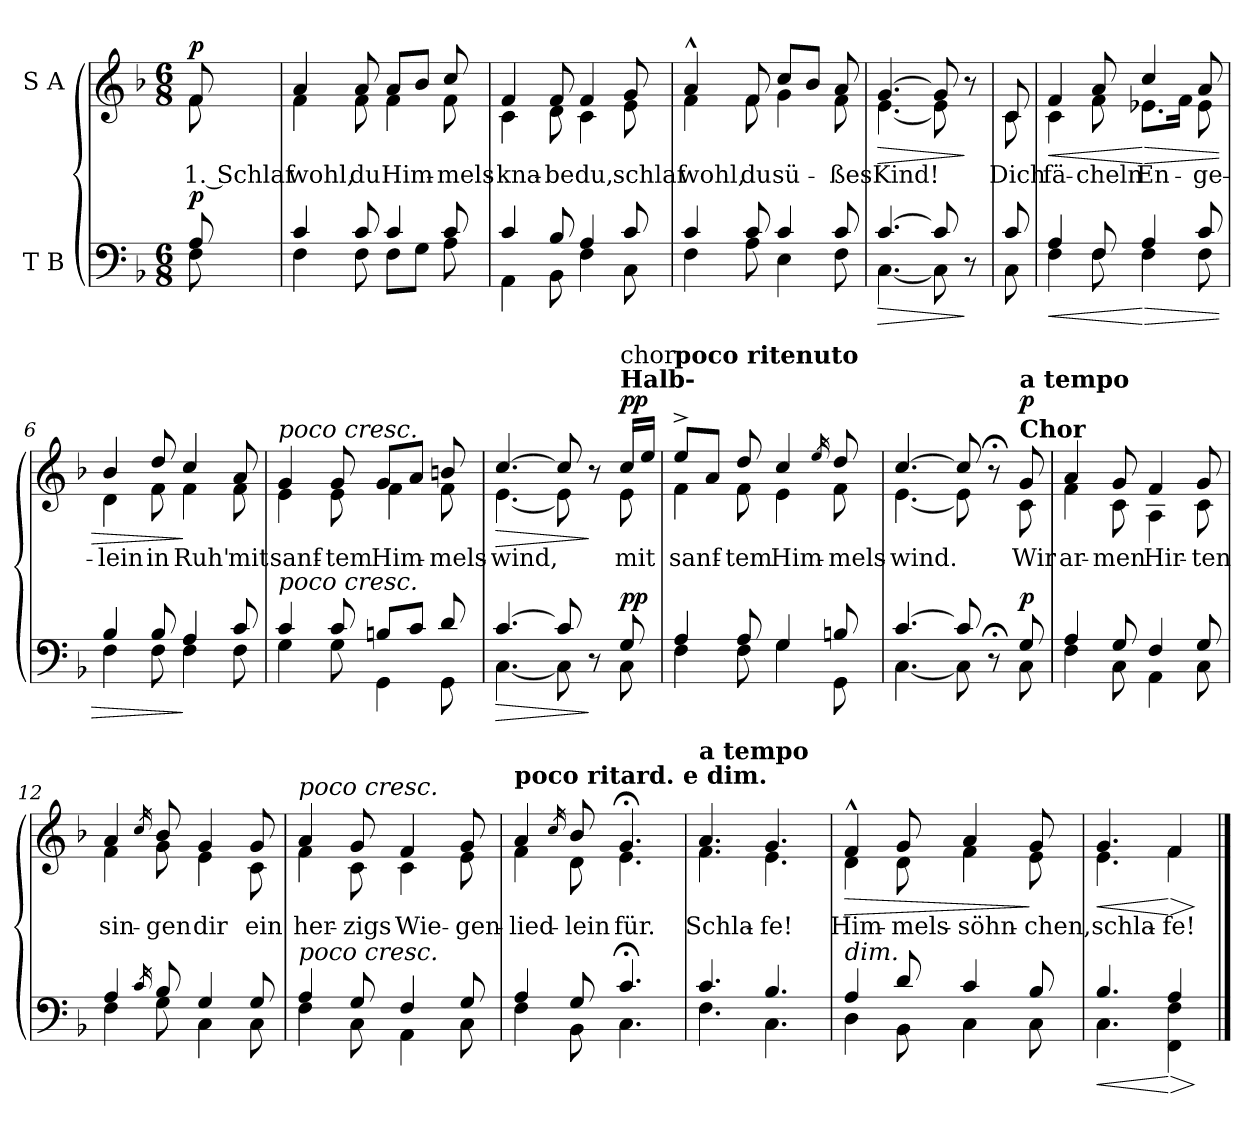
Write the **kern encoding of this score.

**kern	**dynam	**kern	**text	**dynam
*part2	*part2	*part1	*part1	*part1
*staff2	*staff2	*staff1	*staff1	*staff1
*I"T B	*	*I"S A	*	*
*clefF4	*	*clefG2	*	*
*k[b-]	*	*k[b-]	*	*
*M6/8	*	*M6/8	*	*
=	=	=	=	=
*^	*	*	*	*
!	!	!	!LO:TX:a:B:t=Sehr mäßig	!	!
!	!	!LO:DY:a	!	!LO:LY:b	!LO:DY:a
*	*	*	*^	*	*
8A/	8F\	p	8f/	8f\	1. Schlaf	p
=1	=1	=1	=1	=1	=1	=1
!	!	!	!	!	!LO:LY:b	!
4c/	4F\	.	4a/	4f\	wohl,	.
!	!	!	!	!	!LO:LY:b	!
8c/	8F\	.	8a/	8f\	du	.
!	!	!	!	!	!LO:LY:b	!
4c/	8F\L	.	8a/L	4f\	Him-	.
.	8G\J	.	8b-/J	.	.	.
!	!	!	!	!	!LO:LY:b	!
8c/	8A\	.	8cc/	8f\	-mels-	.
=2	=2	=2	=2	=2	=2	=2
!	!	!	!	!	!LO:LY:b	!
4c/	4AA\	.	4f/	4c\	-kna-	.
!	!	!	!	!	!LO:LY:b	!
8B-/	8BB-\	.	8f/	8d\	-be	.
!	!	!	!	!	!LO:LY:b	!
4A/	4F\	.	4f/	4c\	du,	.
!	!	!	!	!	!LO:LY:b	!
8c/	8C\	.	8g/	8e\	schlaf	.
=3	=3	=3	=3	=3	=3	=3
!	!	!	!	!	!LO:LY:b	!
4c/	4F\	.	4a^^/	4f\	wohl,	.
!	!	!	!	!	!LO:LY:b	!
8c/	8A\	.	8f/	8f\	du	.
!	!	!	!	!	!LO:LY:b	!
4c/	4E\	.	8cc/L	4g\	sü-	.
.	.	.	8b-/J	.	.	.
!	!	!	!	!	!LO:LY:b	!
8c/	8F\	.	8a/	8f\	-ßes	.
=4	=4	=4	=4	=4	=4	=4
!	!	!LO:HP:b	!	!	!LO:LY:b	!LO:HP:b
[4.c/	[4.C\	>	[4.g/	[4.e\	Kind!	>
8c/]	8C\]	.	8g/]	8e\]	.	.
8r	8ryy	]	8r	8ryy	.	]
!!LO:LB:g=z	!!
=4X1	=4X1	=4X1	=4X1	=4X1	=4X1	=4X1
!	!	!	!	!	!LO:LY:b	!
8c/	8C\	.	8c/	8c\	Dich	.
=5	=5	=5	=5	=5	=5	=5
!	!	!LO:HP:b	!	!	!LO:LY:b	!LO:HP:b
4A/	4F\	<	4f/	4c\	fä-	<
!	!	!	!	!	!LO:LY:b	!
8F/	8F\	.	8a/	8f\	-cheln	.
!	!	!LO:HP:n=1:b	!	!	!LO:LY:b	!LO:HP:n=1:b
4A/	4F\	[ >	4cc/	8.e-X\L	En-	[ >
.	.	.	.	16f\Jk	.	.
!	!	!	!	!	!LO:LY:b	!
8c/	8F\	.	8a/	8e-\	-ge-	.
=6	=6	=6	=6	=6	=6	=6
!	!	!	!	!	!LO:LY:b	!
4B-/	4F\	.	4b-/	4d\	-lein	.
!	!	!	!	!	!LO:LY:b	!
8B-/	8F\	.	8dd/	8f\	in	.
!	!	!	!	!	!LO:LY:b	!
4A/	4F\	]	4cc/	4f\	Ruh'	]
!	!	!	!	!	!LO:LY:b	!
8c/	8F\	.	8a/	8f\	mit	.
=7	=7	=7	=7	=7	=7	=7
!	!	!	!LO:TX:a:i:t=poco cresc.	!	!	!
!LO:TX:a:i:t=poco cresc.	!	!	!	!	!	!
!	!	!	!	!	!LO:LY:b	!
4c/	4G\	.	4g/	4e\	sanf-	.
!	!	!	!	!	!LO:LY:b	!
8c/	8G\	.	8g/	8e\	-tem	.
!	!	!	!	!	!LO:LY:b	!
8Bn/L	4GG\	.	8g/L	4f\	Him-	.
8c/J	.	.	8a/J	.	.	.
!	!	!	!	!	!LO:LY:b	!
8d/	8GG\	.	8bn/	8f\	-mels-	.
=8	=8	=8	=8	=8	=8	=8
!	!	!LO:HP:b	!	!	!LO:LY:b	!LO:HP:b
[4.c/	[4.C\	>	[4.cc/	[4.e\	-wind,	>
8c/]	8C\]	.	8cc/]	8e\]	.	.
8r	8ryy	]	8r	8ryy	.	]
!	!	!	!LO:TX:a:B:t=Halb-	!	!	!
!	!	!	!LO:TX:a:t=chor	!	!	!
!	!	!LO:DY:a	!	!	!LO:LY:b	!LO:DY:a
8G/	8C\	pp	16cc/LL	8e\	mit	pp
.	.	.	16ee/JJ	.	.	.
!!LO:LB:g=z	!!
=9	=9	=9	=9	=9	=9	=9
!	!	!	!LO:TX:a:B:t=poco ritenuto	!	!	!
!	!	!	!	!	!LO:LY:b	!
4A/	4F\	.	8ee^/L	4f\	sanf-	.
.	.	.	8a/J	.	.	.
!	!	!	!	!	!LO:LY:b	!
8A/	8F\	.	8dd/	8f\	-tem	.
!	!	!	!	!	!LO:LY:b	!
4G/	4G\	.	4cc/	4e\	Him-	.
.	.	.	16qee/	.	.	.
!	!	!	!	!	!LO:LY:b	!
8Bn/	8GG\	.	8dd/	8f\	-mels-	.
=10	=10	=10	=10	=10	=10	=10
!	!	!	!	!	!LO:LY:b	!
[4.c/	[4.C\	.	[4.cc/	[4.e\	-wind.	.
8c/]	8C\]	.	8cc/]	8e\]	.	.
8r;<	8ryy	.	8r;<	8ryy	.	.
!	!	!	!LO:TX:a:B:t=Chor	!	!	!
!	!	!	!LO:TX:a:B:t=a tempo	!	!	!
!	!	!LO:DY:a	!	!	!LO:LY:b	!LO:DY:a
8G/	8C\	p	8g/	8c\	Wir	p
=11	=11	=11	=11	=11	=11	=11
!	!	!	!	!	!LO:LY:b	!
4A/	4F\	.	4a/	4f\	ar-	.
!	!	!	!	!	!LO:LY:b	!
8G/	8C\	.	8g/	8c\	-men	.
!	!	!	!	!	!LO:LY:b	!
4F/	4AA\	.	4f/	4A\	Hir-	.
!	!	!	!	!	!LO:LY:b	!
8G/	8C\	.	8g/	8c\	-ten	.
=12	=12	=12	=12	=12	=12	=12
!	!	!	!	!	!LO:LY:b	!
4A/	4F\	.	4a/	4f\	sin-	.
16qc/	.	.	16qcc/	.	.	.
!	!	!	!	!	!LO:LY:b	!
8B-/	8G\	.	8b-/	8g\	-gen	.
!	!	!	!	!	!LO:LY:b	!
4G/	4C\	.	4g/	4e\	dir	.
!	!	!	!	!	!LO:LY:b	!
8G/	8C\	.	8g/	8c\	ein	.
!!LO:LB:g=z	!!
=13	=13	=13	=13	=13	=13	=13
!	!	!	!LO:TX:a:i:t=poco cresc.	!	!	!
!LO:TX:a:i:t=poco cresc.	!	!	!	!	!	!
!	!	!	!	!	!LO:LY:b	!
4A/	4F\	.	4a/	4f\	her-	.
!	!	!	!	!	!LO:LY:b	!
8G/	8C\	.	8g/	8c\	-zigs	.
!	!	!	!	!	!LO:LY:b	!
4F/	4AA\	.	4f/	4c\	Wie-	.
!	!	!	!	!	!LO:LY:b	!
8G/	8C\	.	8g/	8e\	-gen-	.
=14	=14	=14	=14	=14	=14	=14
!	!	!	!LO:TX:a:B:t=poco ritard. e dim.	!	!	!
!	!	!	!	!	!LO:LY:b	!
4A/	4F\	.	4a/	4f\	-lied-	.
.	.	.	16qcc/	.	.	.
!	!	!	!	!	!LO:LY:b	!
8G/	8BB-\	.	8b-/	8d\	-lein	.
!	!	!	!	!	!LO:LY:b	!
4.c;</	4.C\	.	4.g;</	4.e\	für.	.
=15	=15	=15	=15	=15	=15	=15
!	!	!	!LO:TX:a:B:t=a tempo	!	!	!
!	!	!	!	!	!LO:LY:b	!
4.c/	4.F\	.	4.a/	4.f\	Schla-	.
!	!	!	!	!	!LO:LY:b	!
4.B-/	4.C\	.	4.g/	4.e\	-fe!	.
=16	=16	=16	=16	=16	=16	=16
!LO:TX:a:i:t=dim.	!	!	!	!	!	!
!	!	!	!	!	!LO:LY:b	!LO:HP:b
4A/	4D\	.	4f^^/	4d\	Him-	>
!	!	!	!	!	!LO:LY:b	!
8d/	8BB-\	.	8g/	8d\	-mels-	.
!	!	!	!	!	!LO:LY:b	!
4c/	4C\	.	4a/	4f\	-söhn-	.
!	!	!	!	!	!LO:LY:b	!
8B-/	8C\	.	8g/	8e\	-chen,	]
=17	=17	=17	=17	=17	=17	=17
!	!	!LO:HP:b	!	!	!LO:LY:b	!LO:HP:b
4.B-/	4.C\	<	4.g/	4.e\	schla-	<
!	!	!LO:HP:n=1:b	!	!	!LO:LY:b	!LO:HP:n=1:b
4A/	4FF\ 4F!\	[ >	4f/	4f\	-fe!	[ >
*v	*v	*	*	*	*	*
*	*	*v	*v	*	*
.	]	.	.	]
==	==	==	==	==
*-	*-	*-	*-	*-
